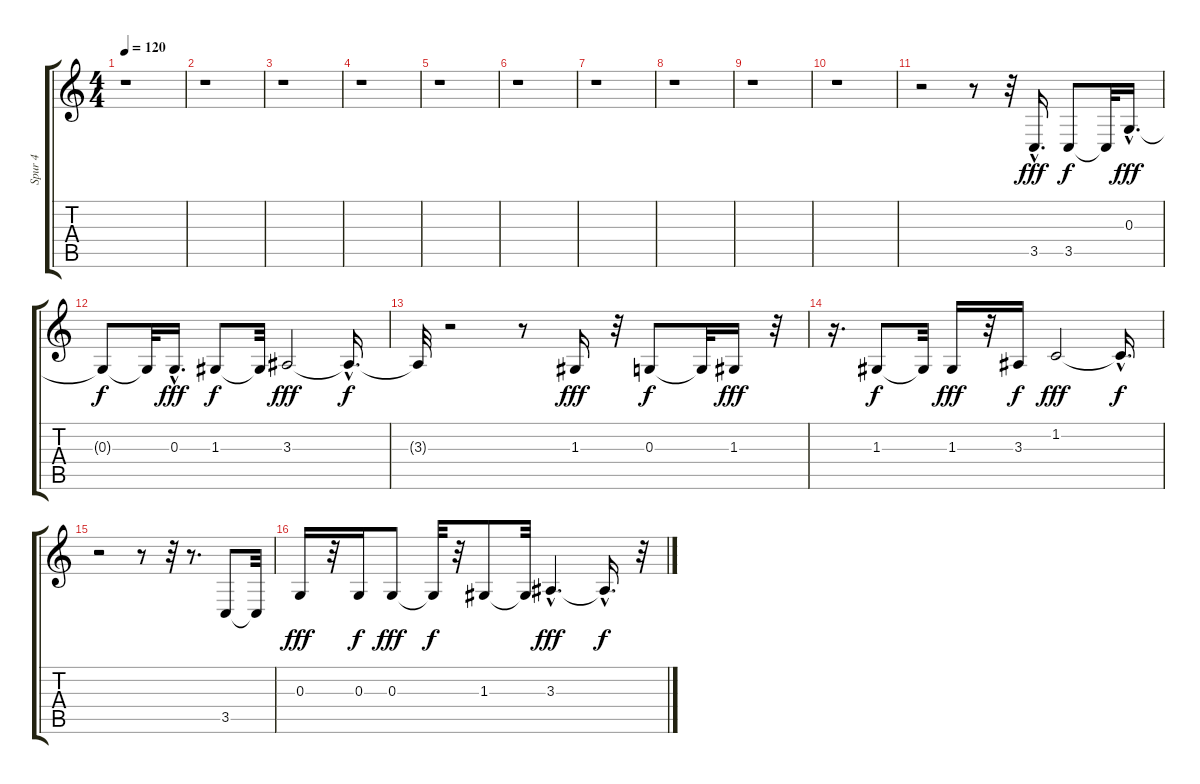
\track ("Spur 4" "Spur 4") {instrument pad1newage}
\staff {score tabs}
\tuning (E4 B3 G3 D3 A2 E2) {hide}
\ts (4 4)
\tempo 120
\clef g2
\ks c
r.1{dy fff} |
r.1 |
r.1 |
r.1 |
r.1 |
r.1 |
r.1 |
r.1 |
r.1 |
r.1 |
r.2 r.8 r.32 3.5{hac}.16{d} 3.5.8{dy f} 3.5{t}.32 0.3{hac}.16{d dy fff} |
0.3{t}.8{dy f} 0.3{t}.32 0.3{hac}.16{d dy fff} 1.3.8{dy f} 1.3{t}.32 3.3.2{dy fff} 3.3{hac t}.16{d dy f} |
3.3{t}.32 r.2 r.8 1.3.16{dy fff} r.32 0.3.8{dy f} 0.3{t}.32 1.3.16{dy fff} r.32 |
r.16{d} 1.3.8{dy f} 1.3{t}.32 1.3.16{dy fff} r.32 3.3.16{dy f} 1.2.2{dy fff} 1.2{hac t}.16{d dy f} |
r.2 r.8 r.32 r.8{d} 3.5.8 3.5{t}.32 |
0.3.16{dy fff} r.32 0.3.16{dy f} 0.3.8{dy fff} 0.3{t}.32{dy f} r.32 1.3.8 1.3{t}.32 3.3{hac}.4{d dy fff} 3.3{hac t}.16{d dy f} r.32
